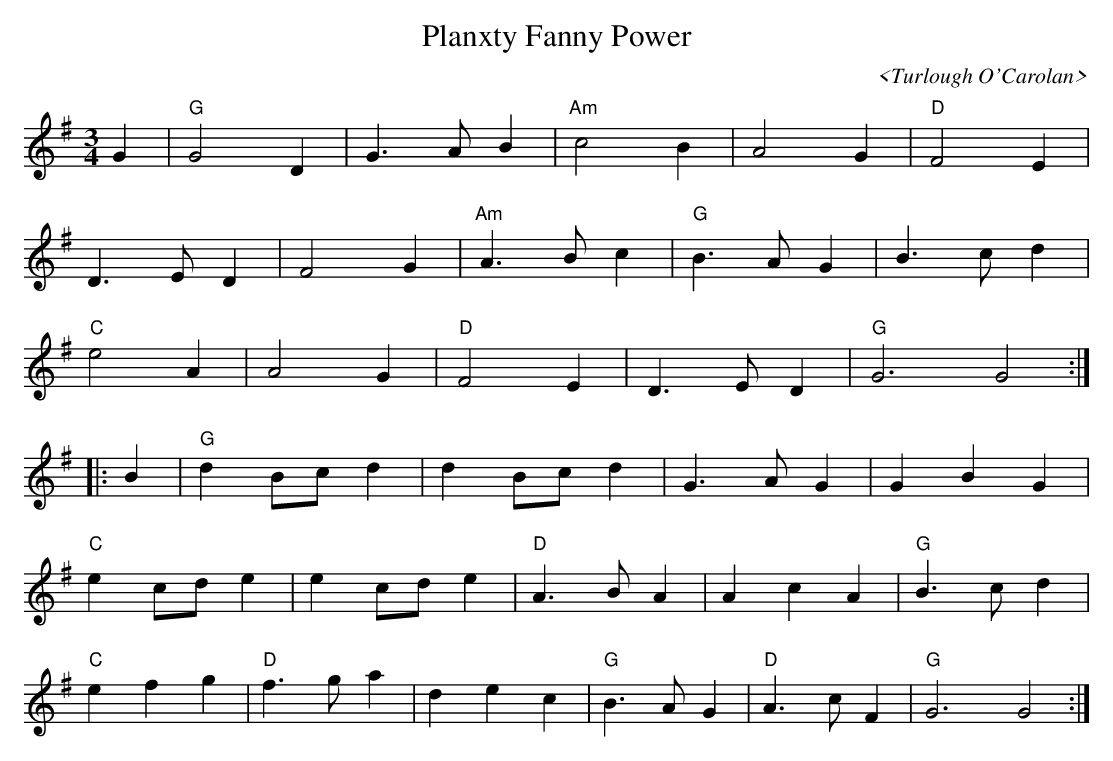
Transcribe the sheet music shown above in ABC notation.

X:1
T:Planxty Fanny Power
C:<Turlough O'Carolan>
M:3/4
L:1/8
K:G
G2|"G"G4D2|G3A B2|"Am"c4B2|A4G2|"D"F4E2|
D3E D2|F4G2|"Am"A3B c2|"G"B3A G2|B3c d2|
"C"e4A2|A4G2|"D"F4E2|D3E D2|"G"G6G4:|
|:B2|"G"d2Bc d2|d2Bc d2|G3A G2|G2B2G2|
"C"e2cd e2|e2cd e2|"D"A3B A2|A2c2A2|"G"B3c d2|
"C"e2f2g2|"D"f3g a2|d2e2c2|"G"B3A G2|"D"A3c F2|"G"G6G4:|
